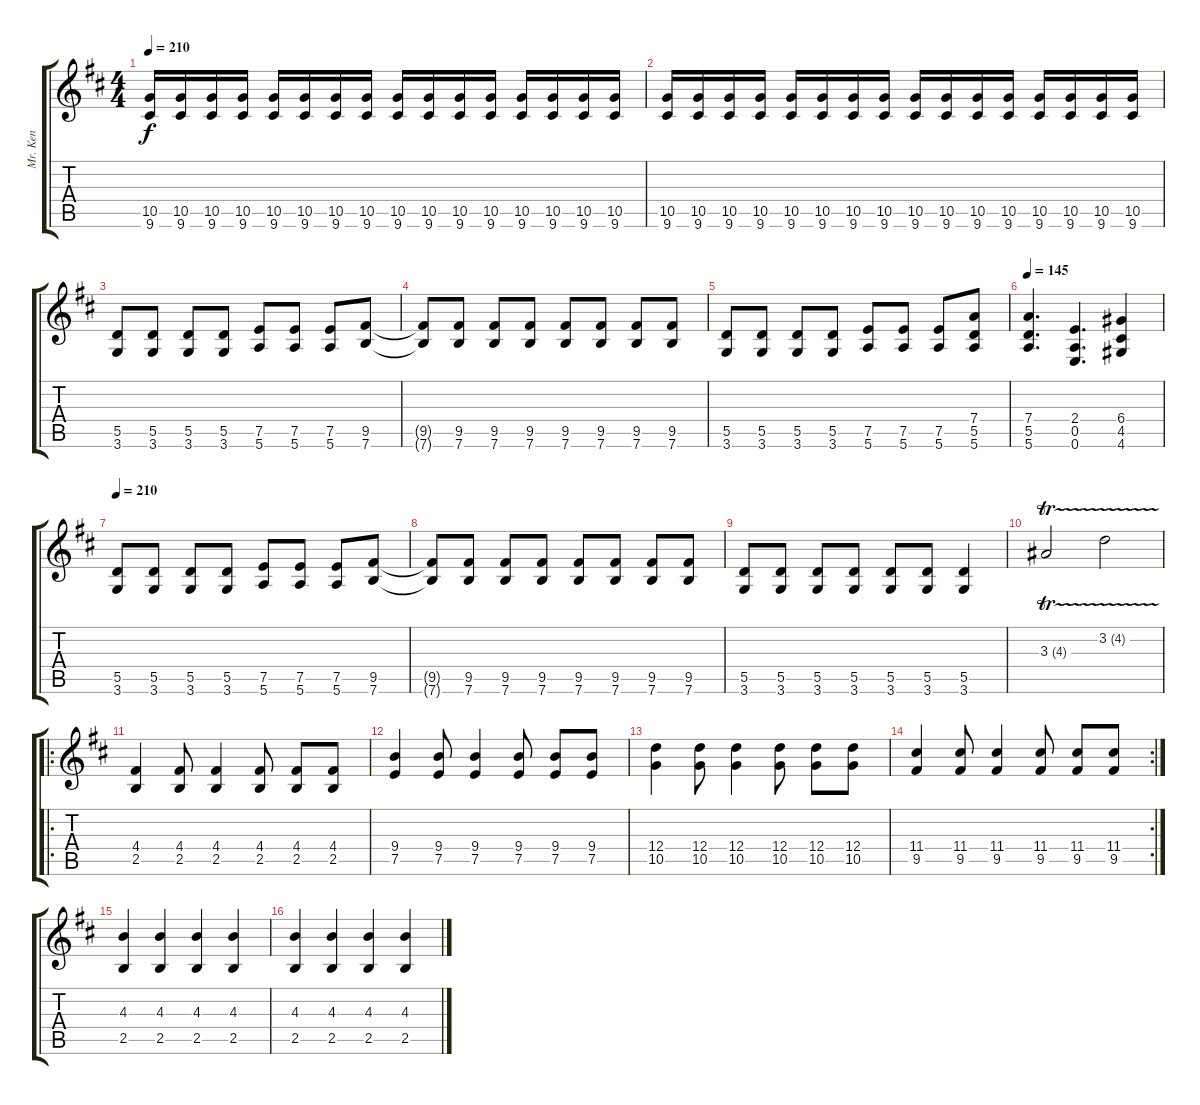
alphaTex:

\track ("Mr. Ken" "Mr. Ken") {instrument overdrivenguitar}
\staff {score tabs}
\tuning (E4 B3 G3 D3 A2 E2) {hide}
\ts (4 4)
\tempo 210
\clef g2
\ks d
(10.5 9.6).16{dy f} (10.5 9.6).16 (10.5 9.6).16 (10.5 9.6).16 (10.5 9.6).16 (10.5 9.6).16 (10.5 9.6).16 (10.5 9.6).16 (10.5 9.6).16 (10.5 9.6).16 (10.5 9.6).16 (10.5 9.6).16 (10.5 9.6).16 (10.5 9.6).16 (10.5 9.6).16 (10.5 9.6).16 |
(10.5 9.6).16 (10.5 9.6).16 (10.5 9.6).16 (10.5 9.6).16 (10.5 9.6).16 (10.5 9.6).16 (10.5 9.6).16 (10.5 9.6).16 (10.5 9.6).16 (10.5 9.6).16 (10.5 9.6).16 (10.5 9.6).16 (10.5 9.6).16 (10.5 9.6).16 (10.5 9.6).16 (10.5 9.6).16 |
(5.5 3.6).8 (5.5 3.6).8 (5.5 3.6).8 (5.5 3.6).8 (7.5 5.6).8 (7.5 5.6).8 (7.5 5.6).8 (9.5 7.6).8 |
(9.5{t} 7.6{t}).8 (9.5 7.6).8 (9.5 7.6).8 (9.5 7.6).8 (9.5 7.6).8 (9.5 7.6).8 (9.5 7.6).8 (9.5 7.6).8 |
(5.5 3.6).8 (5.5 3.6).8 (5.5 3.6).8 (5.5 3.6).8 (7.5 5.6).8 (7.5 5.6).8 (7.5 5.6).8 (7.4 5.5 5.6).8 |
\tempo 145
(7.4 5.5 5.6).4{d} (2.4 0.5 0.6).4{d} (6.4 4.5 4.6).4 |
\tempo 210
(5.5 3.6).8 (5.5 3.6).8 (5.5 3.6).8 (5.5 3.6).8 (7.5 5.6).8 (7.5 5.6).8 (7.5 5.6).8 (9.5 7.6).8 |
(9.5{t} 7.6{t}).8 (9.5 7.6).8 (9.5 7.6).8 (9.5 7.6).8 (9.5 7.6).8 (9.5 7.6).8 (9.5 7.6).8 (9.5 7.6).8 |
(5.5 3.6).8 (5.5 3.6).8 (5.5 3.6).8 (5.5 3.6).8 (5.5 3.6).8 (5.5 3.6).8 (5.5 3.6).4 |
3.3{tr (4 16)}.2 3.2{tr (4 16)}.2 |
\ro
(4.4 2.5).4 (4.4 2.5).8 (4.4 2.5).4 (4.4 2.5).8 (4.4 2.5).8 (4.4 2.5).8 |
(9.4 7.5).4 (9.4 7.5).8 (9.4 7.5).4 (9.4 7.5).8 (9.4 7.5).8 (9.4 7.5).8 |
(12.4 10.5).4 (12.4 10.5).8 (12.4 10.5).4 (12.4 10.5).8 (12.4 10.5).8 (12.4 10.5).8 |
\rc 2
(11.4 9.5).4 (11.4 9.5).8 (11.4 9.5).4 (11.4 9.5).8 (11.4 9.5).8 (11.4 9.5).8 |
(4.3 2.5).4 (4.3 2.5).4 (4.3 2.5).4 (4.3 2.5).4 |
(4.3 2.5).4 (4.3 2.5).4 (4.3 2.5).4 (4.3 2.5).4
